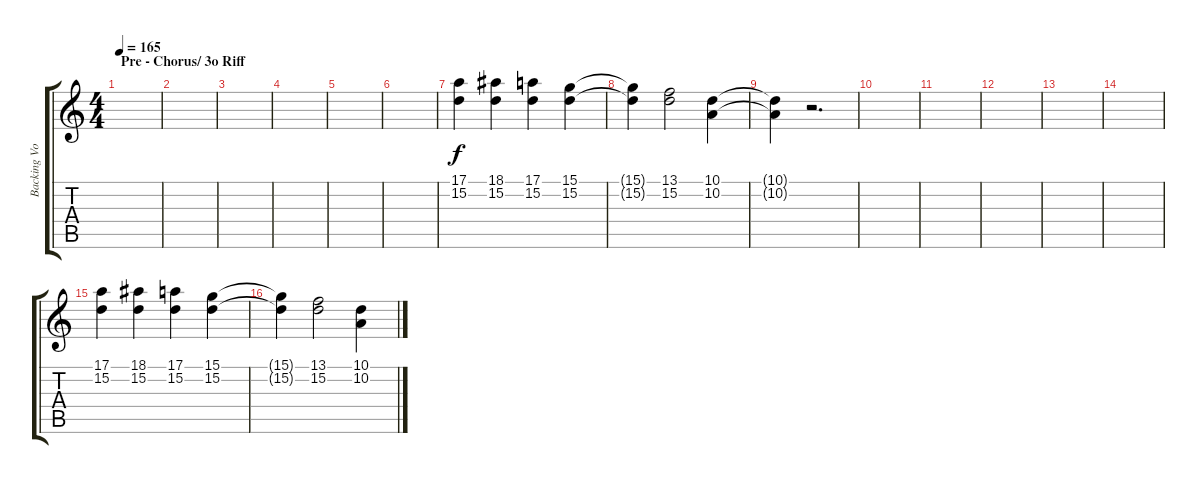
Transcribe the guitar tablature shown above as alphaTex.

\track ("Backing Vocals" "Backing Vo") {instrument lead6voice}
\staff {score tabs}
\tuning (E4 B3 G3 D3 A2 E2) {hide}
\ts (4 4)
\section ("" "Pre - Chorus/ 3o Riff")
\tempo 165
\clef g2
\ks c
|
|
|
|
|
|
(17.1 15.2).4 (18.1 15.2).4 (17.1 15.2).4 (15.1 15.2).4 |
(15.1{t} 15.2{t}).4 (13.1 15.2).2 (10.1 10.2).4 |
(10.1{t} 10.2{t}).4 r.2{d} |
|
|
|
|
|
(17.1 15.2).4 (18.1 15.2).4 (17.1 15.2).4 (15.1 15.2).4 |
(15.1{t} 15.2{t}).4 (13.1 15.2).2 (10.1 10.2).4
